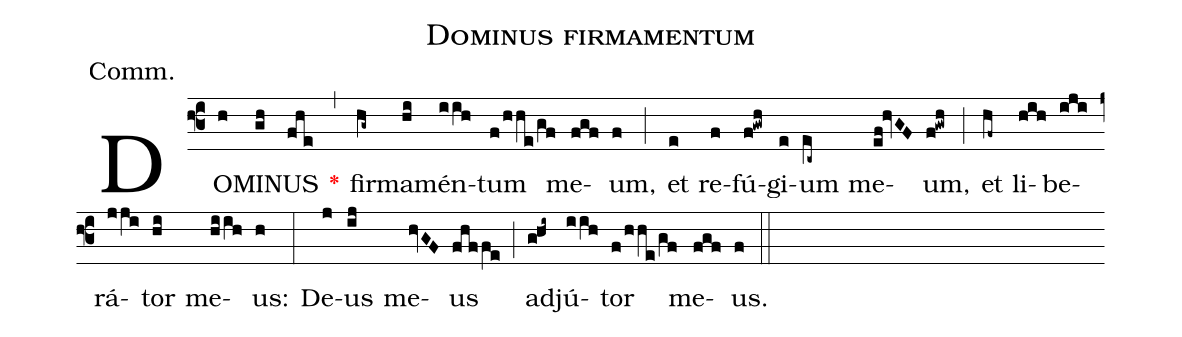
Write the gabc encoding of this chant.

name:Dominus firmamentum;
annotation:Comm.;
mode:II.;
office-part:Communion;
%%
(f3) DO(h)MI(gh)NUS(fhe) <v>\red{*}</v>(,) fir(hg~)ma(hi)mén(iih)tum(f/hhe/gf) me(fgf)um,(f) (;) et(e) re(f)fú(f!gwh)gi(e)um(ec~) me(ef!hvGF)um,(f!gwh) (;) et(hf~) li(hih)be(iji)rá(jji)tor(hi) me(hiih)us:(h) (:) De(j)us(ij) me(hvGF)us(fhffe) (;) ad(g!hi~)jú(iih)tor(f/hhe/gf) me(fgf)us.(f) (::)
